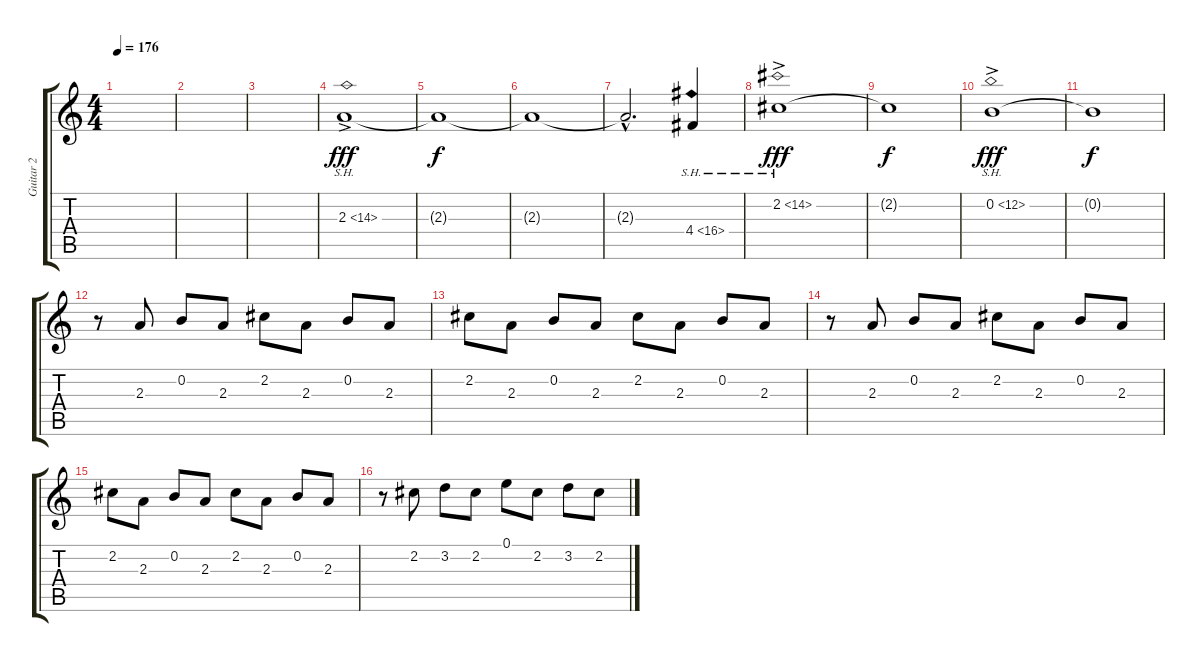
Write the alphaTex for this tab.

\track ("Guitar 2" "Guitar 2") {instrument overdrivenguitar}
\staff {score tabs}
\tuning (E4 B3 G3 D3 A2 E2) {hide}
\ts (4 4)
\tempo 176
\clef g2
\ks c
|
|
|
2.3{sh 12 ac}.1{dy fff} |
2.3{t}.1{dy f} |
2.3{t}.1 |
2.3{hac t}.2{d} 4.4{sh 12}.4 |
2.2{sh 12 ac}.1{dy fff} |
2.2{t}.1{dy f} |
0.2{sh 12 ac}.1{dy fff} |
0.2{t}.1{dy f} |
r.8{volume 11} 2.3.8 0.2.8 2.3.8 2.2.8 2.3.8 0.2.8 2.3.8 |
2.2.8 2.3.8 0.2.8 2.3.8 2.2.8 2.3.8 0.2.8 2.3.8 |
r.8 2.3.8 0.2.8 2.3.8 2.2.8 2.3.8 0.2.8 2.3.8 |
2.2.8 2.3.8 0.2.8 2.3.8 2.2.8 2.3.8 0.2.8 2.3.8 |
r.8 2.2.8 3.2.8 2.2.8 0.1.8 2.2.8 3.2.8 2.2.8
